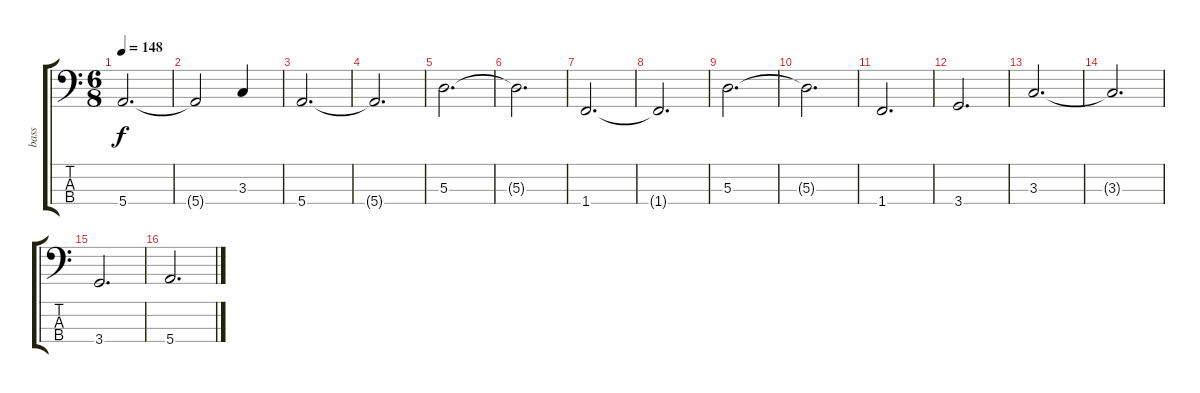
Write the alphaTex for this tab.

\track ("bass" "bass") {instrument electricbassfinger}
\staff {score tabs}
\tuning (G2 D2 A1 E1) {hide}
\ts (6 8)
\tempo 148
\clef f4
\ks c
5.4.2{d dy f} |
5.4{t}.2 3.3.4 |
5.4.2{d} |
5.4{t}.2{d} |
5.3.2{d} |
5.3{t}.2{d} |
1.4.2{d} |
1.4{t}.2{d} |
5.3.2{d} |
5.3{t}.2{d} |
1.4.2{d} |
3.4.2{d} |
3.3.2{d} |
3.3{t}.2{d} |
3.4.2{d} |
5.4.2{d}
